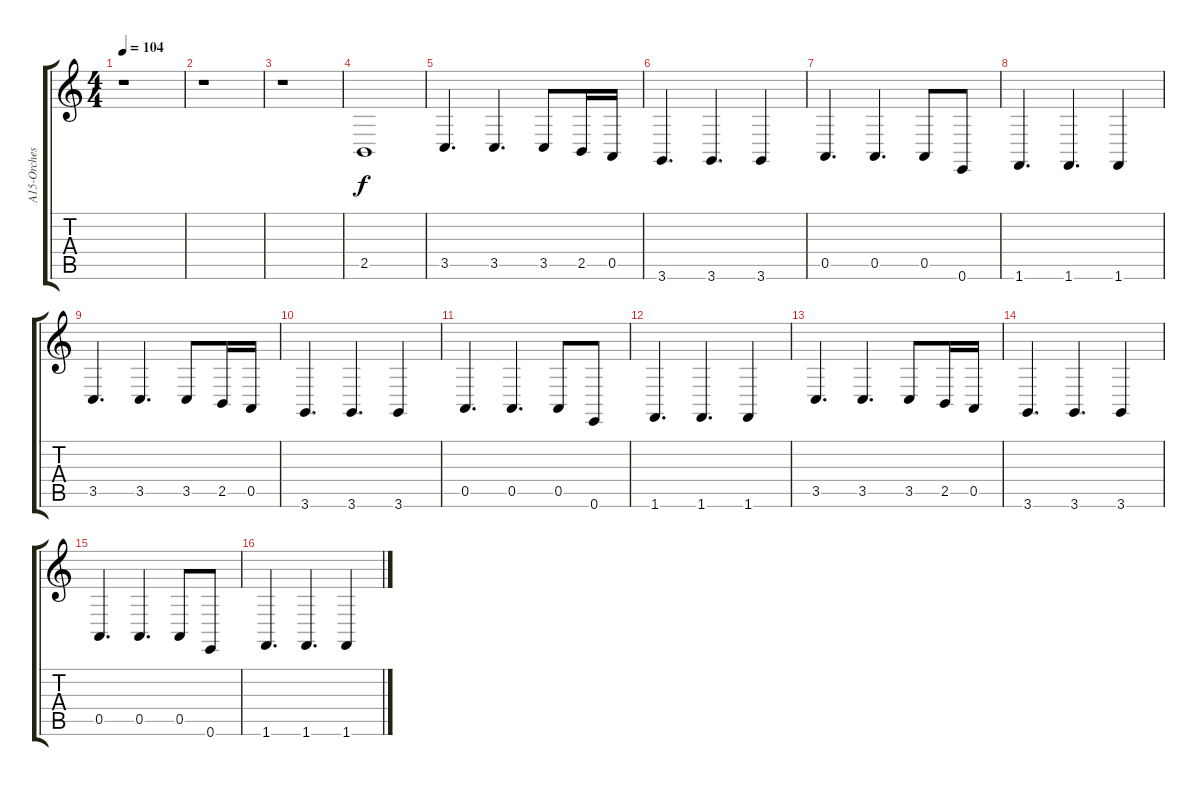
\track ("A15-Orchestra   " "A15-Orches") {instrument acousticgrandpiano}
\staff {score tabs}
\tuning (E4 B3 G3 D3 A2 E2) {hide}
\ts (4 4)
\tempo 104
\clef g2
\ks c
r.1{dy f} |
r.1 |
r.1 |
2.5.1{instrument tremolostrings} |
3.5.4{d instrument stringensemble1} 3.5.4{d} 3.5.8 2.5.16 0.5.16 |
3.6.4{d} 3.6.4{d} 3.6.4 |
0.5.4{d} 0.5.4{d} 0.5.8 0.6.8 |
1.6.4{d} 1.6.4{d} 1.6.4 |
3.5.4{d} 3.5.4{d} 3.5.8 2.5.16 0.5.16 |
3.6.4{d} 3.6.4{d} 3.6.4 |
0.5.4{d} 0.5.4{d} 0.5.8 0.6.8 |
1.6.4{d} 1.6.4{d} 1.6.4 |
3.5.4{d} 3.5.4{d} 3.5.8 2.5.16 0.5.16 |
3.6.4{d} 3.6.4{d} 3.6.4 |
0.5.4{d} 0.5.4{d} 0.5.8 0.6.8 |
1.6.4{d} 1.6.4{d} 1.6.4
